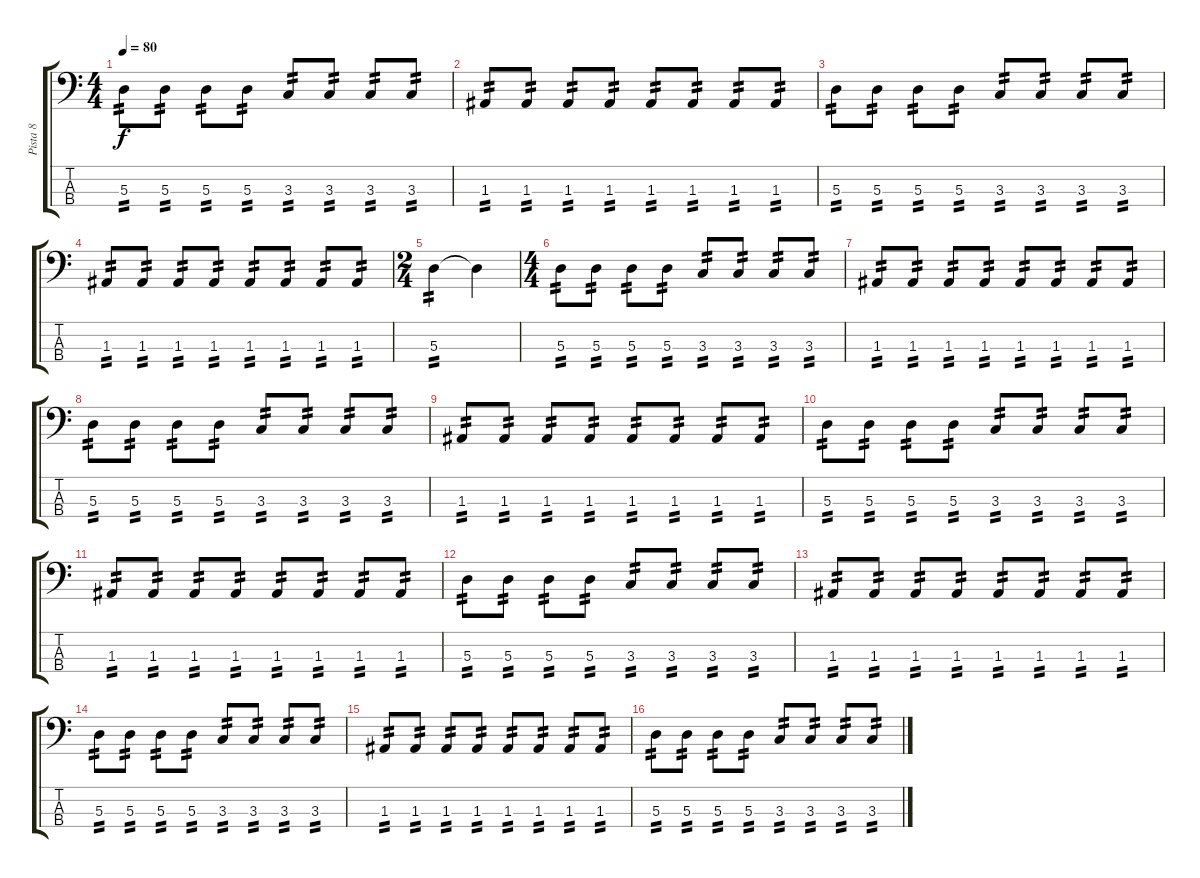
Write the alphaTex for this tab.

\track ("Pista 8" "Pista 8") {instrument electricbasspick}
\staff {score tabs}
\tuning (G2 D2 A1 E1) {hide}
\ts (4 4)
\tempo 80
\clef f4
\ks c
5.3.8{tp 2 dy f} 5.3.8{tp 2} 5.3.8{tp 2} 5.3.8{tp 2} 3.3.8{tp 2} 3.3.8{tp 2} 3.3.8{tp 2} 3.3.8{tp 2} |
1.3.8{tp 2} 1.3.8{tp 2} 1.3.8{tp 2} 1.3.8{tp 2} 1.3.8{tp 2} 1.3.8{tp 2} 1.3.8{tp 2} 1.3.8{tp 2} |
5.3.8{tp 2} 5.3.8{tp 2} 5.3.8{tp 2} 5.3.8{tp 2} 3.3.8{tp 2} 3.3.8{tp 2} 3.3.8{tp 2} 3.3.8{tp 2} |
1.3.8{tp 2} 1.3.8{tp 2} 1.3.8{tp 2} 1.3.8{tp 2} 1.3.8{tp 2} 1.3.8{tp 2} 1.3.8{tp 2} 1.3.8{tp 2} |
\ts (2 4)
5.3.4{tp 2} 5.3{t}.4 |
\ts (4 4)
5.3.8{tp 2} 5.3.8{tp 2} 5.3.8{tp 2} 5.3.8{tp 2} 3.3.8{tp 2} 3.3.8{tp 2} 3.3.8{tp 2} 3.3.8{tp 2} |
1.3.8{tp 2} 1.3.8{tp 2} 1.3.8{tp 2} 1.3.8{tp 2} 1.3.8{tp 2} 1.3.8{tp 2} 1.3.8{tp 2} 1.3.8{tp 2} |
5.3.8{tp 2} 5.3.8{tp 2} 5.3.8{tp 2} 5.3.8{tp 2} 3.3.8{tp 2} 3.3.8{tp 2} 3.3.8{tp 2} 3.3.8{tp 2} |
1.3.8{tp 2} 1.3.8{tp 2} 1.3.8{tp 2} 1.3.8{tp 2} 1.3.8{tp 2} 1.3.8{tp 2} 1.3.8{tp 2} 1.3.8{tp 2} |
5.3.8{tp 2} 5.3.8{tp 2} 5.3.8{tp 2} 5.3.8{tp 2} 3.3.8{tp 2} 3.3.8{tp 2} 3.3.8{tp 2} 3.3.8{tp 2} |
1.3.8{tp 2} 1.3.8{tp 2} 1.3.8{tp 2} 1.3.8{tp 2} 1.3.8{tp 2} 1.3.8{tp 2} 1.3.8{tp 2} 1.3.8{tp 2} |
5.3.8{tp 2} 5.3.8{tp 2} 5.3.8{tp 2} 5.3.8{tp 2} 3.3.8{tp 2} 3.3.8{tp 2} 3.3.8{tp 2} 3.3.8{tp 2} |
1.3.8{tp 2} 1.3.8{tp 2} 1.3.8{tp 2} 1.3.8{tp 2} 1.3.8{tp 2} 1.3.8{tp 2} 1.3.8{tp 2} 1.3.8{tp 2} |
5.3.8{tp 2} 5.3.8{tp 2} 5.3.8{tp 2} 5.3.8{tp 2} 3.3.8{tp 2} 3.3.8{tp 2} 3.3.8{tp 2} 3.3.8{tp 2} |
1.3.8{tp 2} 1.3.8{tp 2} 1.3.8{tp 2} 1.3.8{tp 2} 1.3.8{tp 2} 1.3.8{tp 2} 1.3.8{tp 2} 1.3.8{tp 2} |
5.3.8{tp 2} 5.3.8{tp 2} 5.3.8{tp 2} 5.3.8{tp 2} 3.3.8{tp 2} 3.3.8{tp 2} 3.3.8{tp 2} 3.3.8{tp 2}
